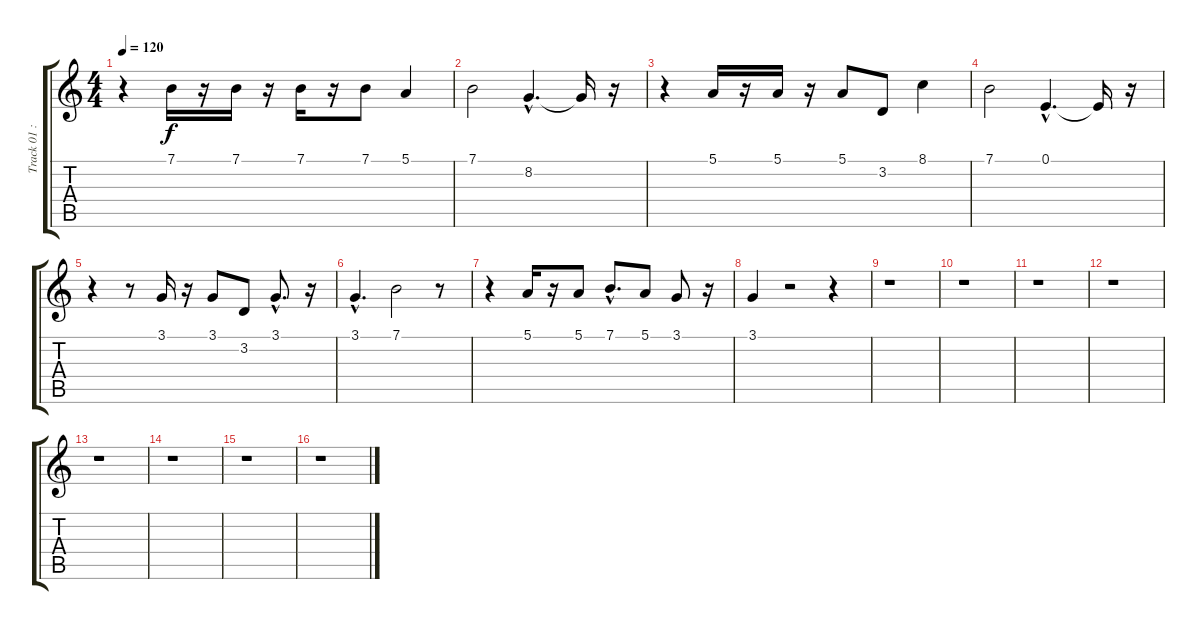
\track ("Track 01 : unspecified" "Track 01 :") {instrument flute}
\staff {score tabs}
\tuning (E4 B3 G3 D3 A2 E2) {hide}
\ts (4 4)
\tempo 120
\clef g2
\ks c
r.4{dy f} 7.1.16 r.16 7.1.16 r.16 7.1.16 r.16 7.1.8 5.1.4 |
7.1.2 8.2{hac}.4{d} 8.2{t}.16 r.16 |
r.4 5.1.16 r.16 5.1.16 r.16 5.1.8 3.2.8 8.1.4 |
7.1.2 0.1{hac}.4{d} 0.1{t}.16 r.16 |
r.4 r.8 3.1.16 r.16 3.1.8 3.2.8 3.1{hac}.8{d} r.16 |
3.1{hac}.4{d} 7.1.2 r.8 |
r.4 5.1.16 r.16 5.1.8 7.1{hac}.8{d} 5.1.8 3.1.8 r.16 |
3.1.4 r.2 r.4 |
r.1 |
r.1 |
r.1 |
r.1 |
r.1 |
r.1 |
r.1 |
r.1
